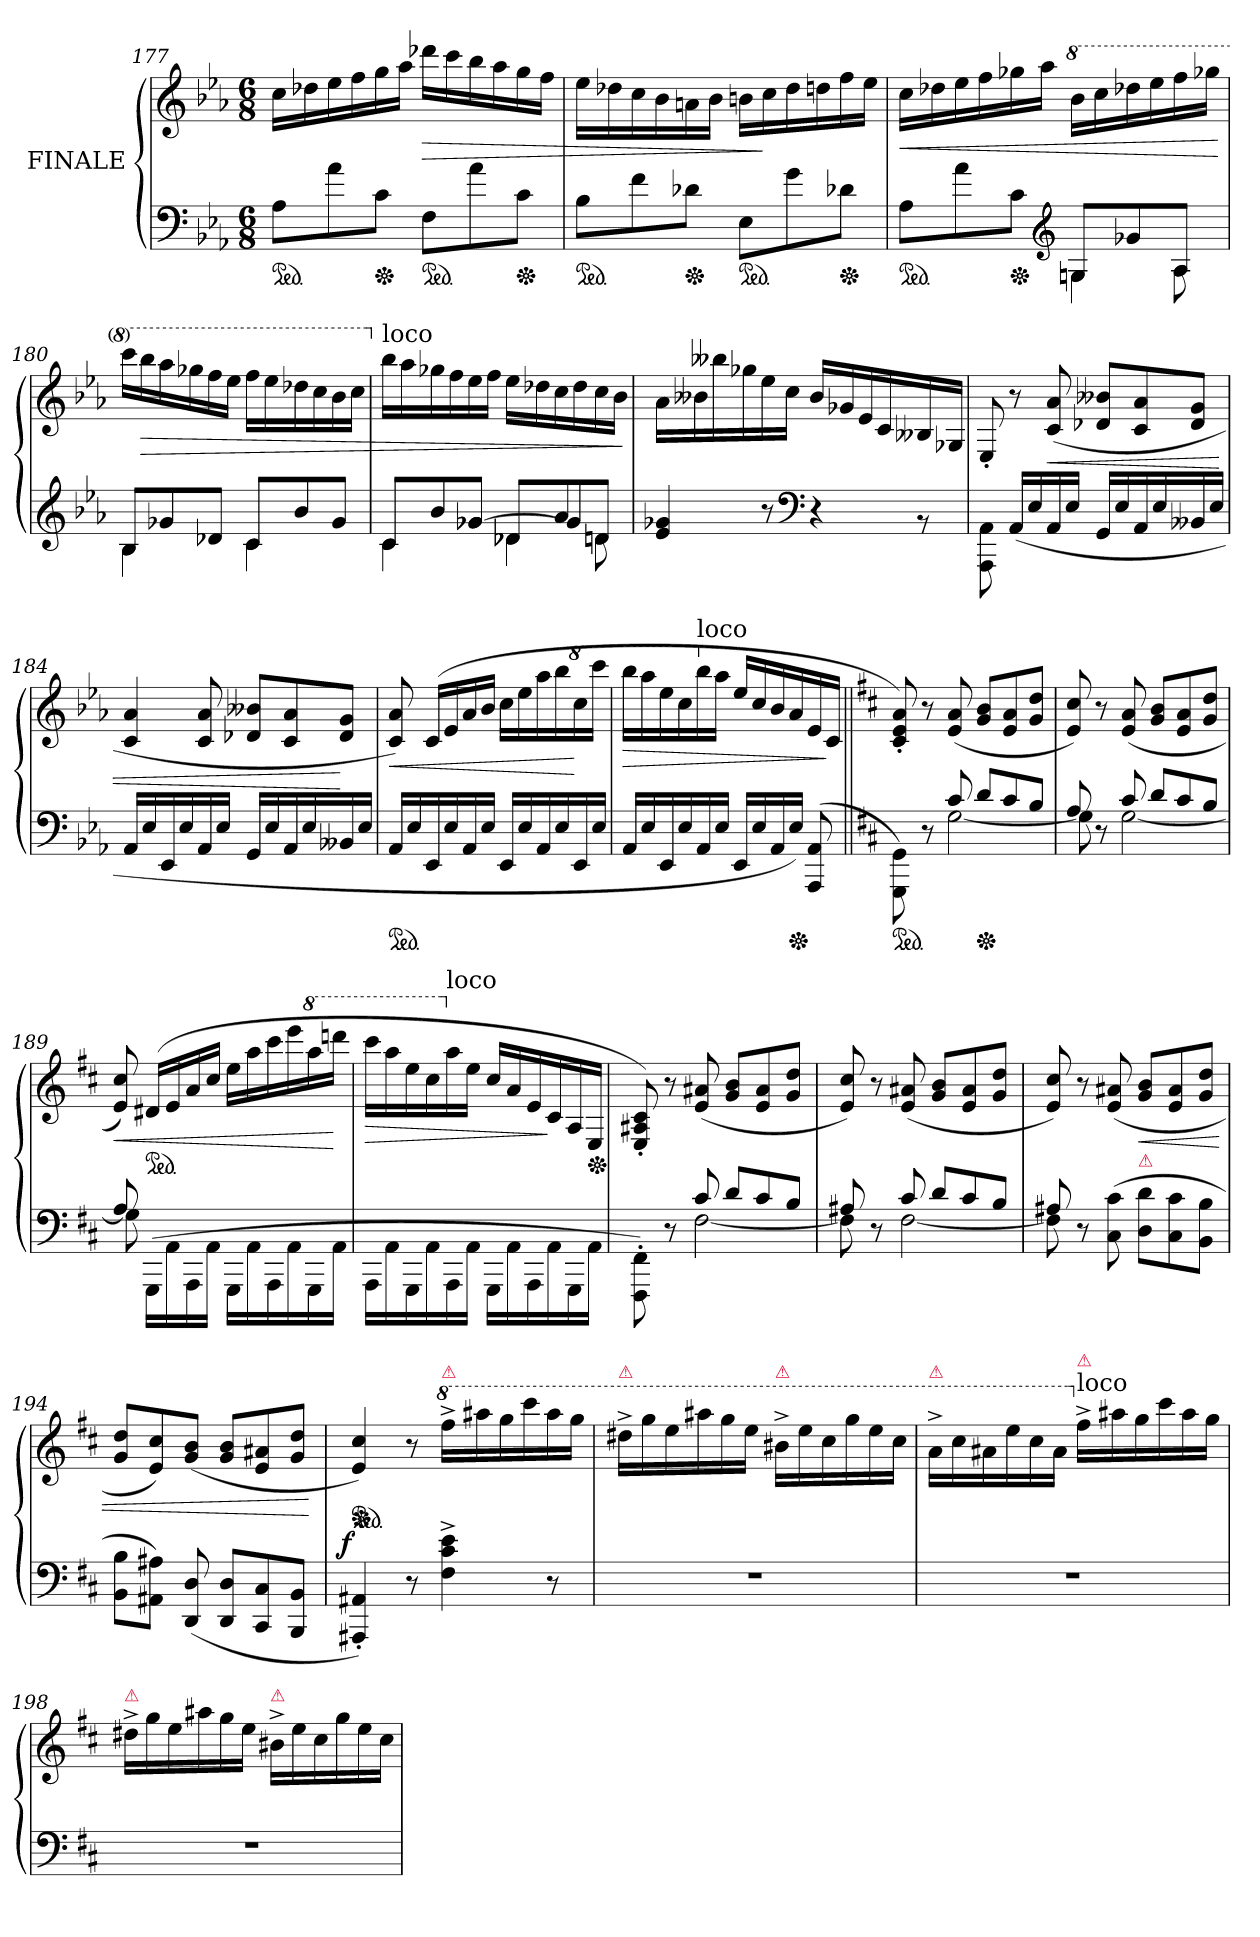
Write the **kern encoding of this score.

**kern	**kern	**dynam
*part1	*part1	*part1
*staff2	*staff1	*staff1/2
*I"FINALE	*	*
*clefF4	*clefG2	*
*k[b-e-a-]	*k[b-e-a-]	*
*M6/8	*M6/8	*
*ped	*	*
=177	=177	=177
8A-L	16ccLL	.
.	16dd-X	.
8a-	16ee-	.
.	16ff	.
*Xped	*	*
8cJ	16gg	.
.	16aa-JJ	.
!	!	!LO:HP:b
*ped	*	*
8FL	16ddd-XLL	>
.	16ccc	.
8a-	16bb-	.
.	16aa-	.
*Xped	*	*
8cJ	16gg	.
.	16ffJJ	.
=178	=178	=178
*ped	*	*
8B-L	16ee-LL	.
.	16dd-X	.
8f	16cc	.
.	16b-	.
*Xped	*	*
8d-XJ	16an	.
.	16b-JJ	.
*ped	*	*
8E-L	16bnLL	.
.	16cc	]
8g	16dd-	.
.	16ddn	.
*Xped	*	*
8d-XJ	16ff	.
.	16ee-JJ	.
=179	=179	=179
*^	*	*
!	!	!	!LO:HP:b
*ped	*	*	*
8A-L	4.ryy	16ccLL	<
.	.	16dd-X	.
8a-	.	16ee-	.
.	.	16ff	.
*Xped	*	*	*
8cJ	.	16gg-X	.
.	.	16aa-JJ	.
*clefG2	*	*	*
*	*	*8va	*
8GnL	4Gn	16bb-LL	.
.	.	16ccc	.
8g-X	.	16ddd-X	.
.	.	16eee-	.
8A-J	8A-	16fff	.
.	.	16ggg-XJJ	.
*v	*v	*	*
.	.	[
=180	=180	=180
*^	*	*
8B-L	4B-	16ccccLL	.
!	!	!	!LO:HP:b
.	.	16bbb-	>
8g-X	.	16aaa-	.
.	.	16ggg-X	.
8d-XJ	8ryy	16fff	.
.	.	16eee-JJ	.
8cL	4c	16fffLL	.
.	.	16eee-	.
8b-	.	16ddd-X	.
.	.	16ccc	.
8g-J	8ryy	16bb-	.
.	.	16cccJJ	.
=181	=181	=181	=181
*	*^	*	*
*	*	*	*X8va	*
!	!	!	!LO:TX:a:t=loco	!
8cL	4c	4ryy	16bb-LL	.
.	.	.	16aa-	.
8b-	.	.	16gg-X	.
.	.	.	16ff	.
8g-XJ	8ryy	[4g-X	16ee-	.
.	.	.	16ffJJ	.
8d-XL	4d-X	.	16ee-LL	.
.	.	.	16dd-X	.
8a-	.	4g-]	16cc	.
.	.	.	16dd-	.
8dnJ	8dn	.	16cc	.
.	.	.	16b-JJ	.
*v	*v	*v	*	*
.	.	]
=182	=182	=182
4e- 4g-X	16a-LL	.
.	16b--X	.
.	16bb--X	.
.	16gg-X	.
8r	16ee-	.
.	16ccJJ	.
*clefF4	*	*
4r	16b--LL	.
.	16g-X	.
.	16e-	.
.	16c	.
8rBB	16B--X/	.
.	16G-XJJ	.
=183	=183	=183
8AAA-\ 8AA-\	8E-'>/	.
(<16AA-LL	8r	.
16E-	.	.
!	!	!LO:HP:b
16AA-	(>8c 8a-	<
16E-JJ	.	.
16GGLL	8d-X 8b--XL	.
16E-	.	.
16AA-	8c 8a-	.
16E-	.	.
16BB--X	8d- 8gJ	.
16E-JJ	.	.
=184	=184	=184
16AA-LL	4c 4a-	.
16E-	.	.
16EE-	.	.
16E-	.	.
16AA-	8c 8a-	.
16E-JJ	.	.
16GGLL	8d-X 8b--XL	.
16E-	.	.
16AA-	8c 8a-	.
16E-	.	.
16BB--X	8d- 8gJ	[
16E-JJ	.	.
=185	=185	=185
!	!	!LO:HP:b
*ped	*	*
16AA-LL	8c 8a-)	<
16E-	.	.
16EE-	(>16cLL	.
16E-	16e-	.
16AA-	16a-	.
16E-JJ	16b-JJ	.
16EE-LL	16ccLL	.
16E-	16ee-	.
16AA-	16aa-	.
16E-	16bb-	.
*	*8va	*
16EE-	16ccc	[
16E-JJ	16ccccJJ	.
=186	=186	=186
!	!	!LO:HP:b
16AA-LL	16bbb-LL	>
16E-	16aaa-	.
16EE-	16eee-	.
16E-	16ccc	.
*	*X8va	*
!	!LO:TX:a:t=loco	!
16AA-	16bb-	.
16E-JJ	16aa-JJ	.
16EE-LL	16ee-LL	.
16E-	16cc	.
16AA-	16b-	.
*Xped	*	*
16E-JJ)	16a-	.
(<8AAA- 8AA-	16e-	.
.	16cJJ	]
=187||	=187||	=187||
*k[f#c#]	*k[f#c#]	*
*^	*	*
*ped	*	*	*
8GGG\ 8GG\)	4ryy	8c#'> 8e'> 8a'>)	.
8r	.	8r	.
8c#	[2G	(>8e 8a	.
*Xped	*	*	*
8dL	.	8g 8bL	.
8c#	.	8e 8a	.
8BJ	.	8g 8ddJ	.
=188	=188	=188	=188
8A	8G]	8e 8cc#)	.
8ryy	8r	8r	.
8c#	[2G	(>8e 8a	.
8dL	.	8g 8bL	.
8c#	.	8e 8a	.
8BJ	.	8g 8ddJ	.
=189	=189	=189	=189
!	!	!	!LO:HP:b
8A	8G]	8e 8cc#)	<
*	*	*ped	*
(>16GGG\LL	4ryy	(>16d#XLL	.
16AA	.	16e	.
16AAA	.	16a	.
16AAJJ	.	16cc#JJ	.
16GGG\LL	4.ryy	16eeLL	.
16AA	.	16aa	.
16AAA	.	16ccc#	.
16AA	.	16eee	.
*	*	*8va	*
16GGG	.	16aaa	.
16AAJJ	.	16ddddnJJ	[
*v	*v	*	*
=190	=190	=190
!	!	!LO:HP:b
16AAA\LL	16cccc#LL	>
16AA	16aaa	.
16GGG	16eee	.
16AA	16ccc#	.
*	*X8va	*
!	!LO:TX:a:t=loco	!
16AAA	16aa	.
16AAJJ	16eeJJ	.
16GGG\LL	16cc#LL	.
16AA	16a	.
16AAA	16e	.
16AA	16c#	]
16GGG\	16A/	.
*	*Xped	*
16AA\JJ	16E/JJ	.
=191	=191	=191
*^	*	*
8FFF#'>\ 8FF#'>\)	4ryy	8E'>/ 8A#X'>/ 8c#'>/)	.
8r	.	8r	.
8c#	[2F#	(>8e 8a#X	.
8dL	.	8g 8bL	.
8c#	.	8e 8a#	.
8BJ	.	8g 8ddJ	.
=192	=192	=192	=192
8A#X	8F#]	8e 8cc#)	.
8ryy	8r	8r	.
8c#	[2F#	(>8e 8a#X	.
8dL	.	8g 8bL	.
8c#	.	8e 8a#	.
8BJ	.	8g 8ddJ	.
=193	=193	=193	=193
8A#X	8F#]	8e 8cc#)	.
8r	4ryy	8r	.
(>8C# 8c#	.	(<8e 8a#X	.
!	!	!LO:TX:b:i:color=crimson:t=⚠	!
!	!	!	!LO:HP:b
8D 8dL	4.ryy	8g 8bL	<
8C# 8c#	.	8e 8a#	.
8BB 8BJ	.	8g 8ddJ	.
*v	*v	*	*
=194	=194	=194
8BB 8BL	8g 8ddL	.
8AA#X 8A#XJ)	8e 8cc#)	.
(<8DD 8D	(<8g 8bJ	.
8DD 8DL	8g 8bL	.
8CC# 8C#	8e 8a#X	.
8BBB 8BBJ	8g 8ddJ	.
.	.	[
=195	=195	=195
!	!	!LO:DY:rj
*	*ped	*
*	*Xped	*
4AAA#X'< 4AA#X'<)	4e 4cc#)	f
8r	8r	.
*	*8va	*
!	!LO:TX:a:color=crimson:t=⚠	!
4F#^> 4c#^> 4e^>	16fff#^<LL	.
.	16aaa#X	.
.	16ggg	.
.	16cccc#	.
8r	16aaa#	.
.	16gggJJ	.
=196	=196	=196
!	!LO:TX:a:color=crimson:t=⚠	!
2.r	16ddd#X^<LL	.
.	16ggg	.
.	16eee	.
.	16aaa#X	.
.	16ggg	.
.	16eeeJJ	.
!	!LO:TX:a:color=crimson:t=⚠	!
.	16bb#X^<LL	.
.	16eee	.
.	16ccc#	.
.	16ggg	.
.	16eee	.
.	16ccc#JJ	.
=197	=197	=197
!	!LO:TX:a:color=crimson:t=⚠	!
2.r	16aa^<LL	.
.	16ccc#	.
.	16aa#X	.
.	16eee	.
.	16ccc#	.
.	16aa#JJ	.
*	*X8va	*
!	!LO:TX:a:t=loco	!
!	!LO:TX:a:color=crimson:t=⚠	!
.	16ff#^<LL	.
.	16aa#	.
.	16gg	.
.	16ccc#	.
.	16aa#	.
.	16ggJJ	.
=198	=198	=198
!	!LO:TX:a:color=crimson:t=⚠	!
2.r	16dd#X^<LL	.
.	16gg	.
.	16ee	.
.	16aa#X	.
.	16gg	.
.	16eeJJ	.
!	!LO:TX:a:color=crimson:t=⚠	!
.	16b#X^<LL	.
.	16ee	.
.	16cc#	.
.	16gg	.
.	16ee	.
.	16cc#JJ	.
=	=	=
*-	*-	*-
